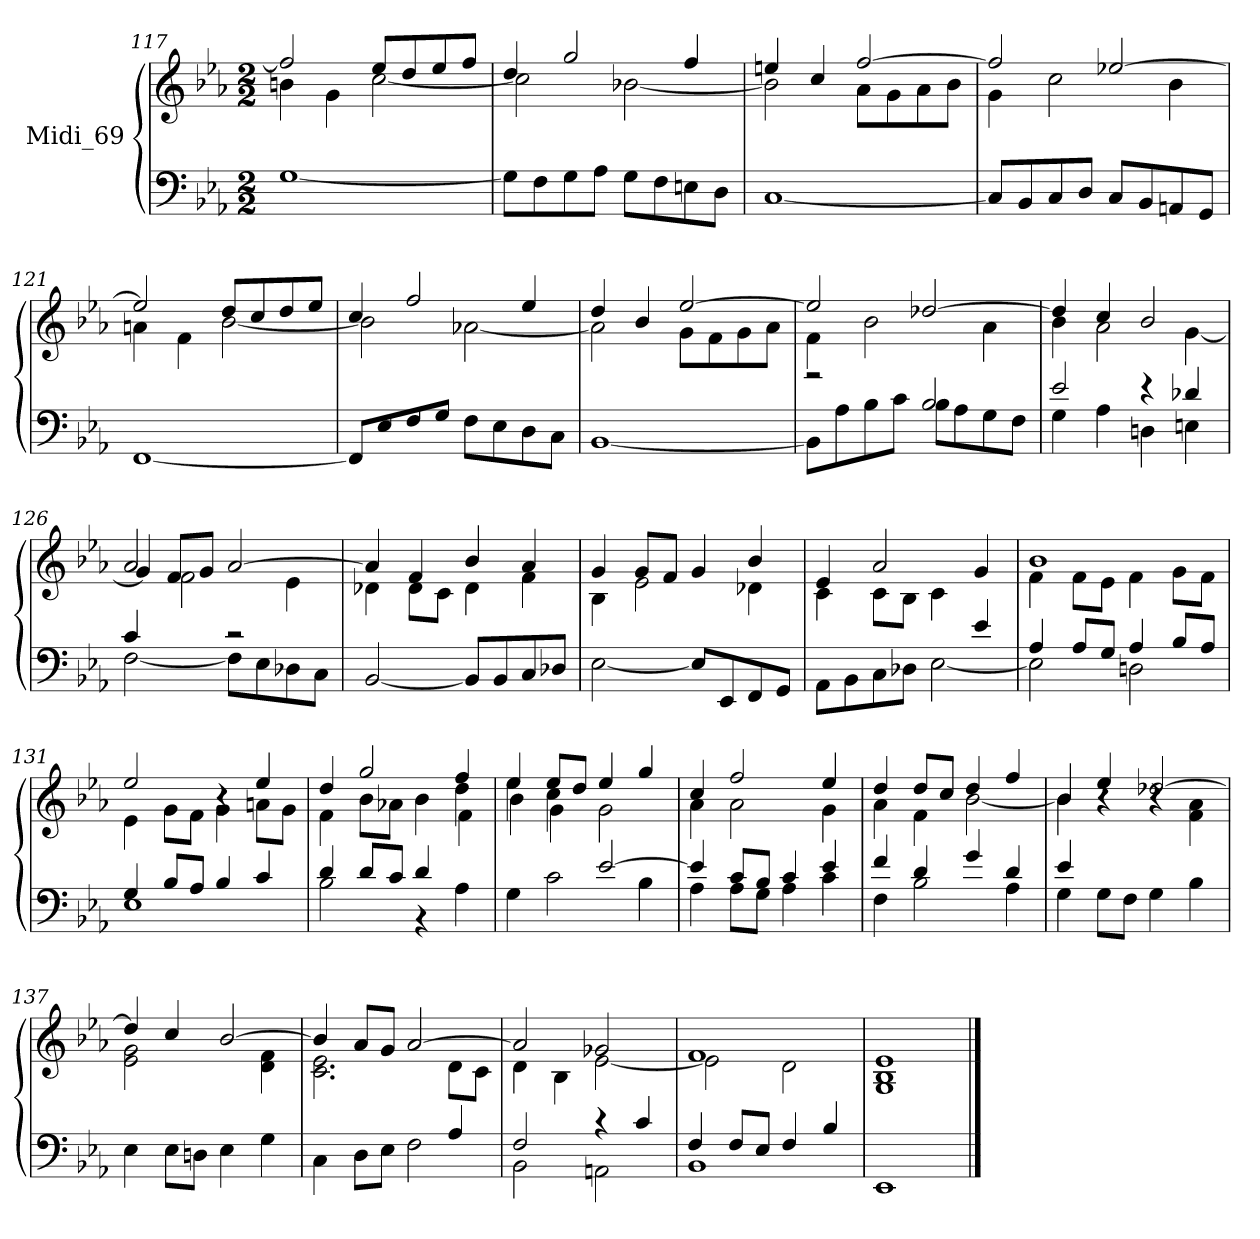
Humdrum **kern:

**kern	**kern
*part1	*part1
*staff2	*staff1
*I"Midi_69	*
*clefF4	*clefG2
*k[b-e-a-]	*k[b-e-a-]
*E-:	*E-:
*M2/2	*M2/2
=117	=117
*^	*^
1ryy	[1G\	2ff/]	4bn\
.	.	.	4g\
.	.	8ee-/L	[2cc\
.	.	8dd/	.
.	.	8ee-/	.
.	.	8ff/J	.
!!LO:LB:g=z
=118	=118	=118	=118
*	*	*	*^
1ryy	8G\L]	4dd/	2cc\]	1ryy
.	8F\	.	.	.
.	8G\	2gg/	.	.
.	8A-\J	.	.	.
.	8G\L	.	[2b-X\	.
.	8F\	.	.	.
.	8En\	4ff/	.	.
.	8D\J	.	.	.
=119	=119	=119	=119	=119
1ryy	[1C\	4een/	2b-\]	1ryy
.	.	4cc/	.	.
.	.	[2ff/	8a-\L	.
.	.	.	8g\	.
.	.	.	8a-\	.
.	.	.	8b-\J	.
=120	=120	=120	=120	=120
1ryy	8C/L]	2ff/]	4g\	1ryy
.	8BB-/	.	.	.
.	8C/	.	2cc\	.
.	8D/J	.	.	.
.	8C/L	[2ee-X/	.	.
.	8BB-/	.	.	.
.	8AAn/	.	4b-\	.
.	8GG/J	.	.	.
=121	=121	=121	=121	=121
1ryy	[1FF\	2ee-/]	4an\	1ryy
.	.	.	4f\	.
.	.	8ddL	[2b-\	.
.	.	8cc	.	.
.	.	8dd	.	.
.	.	8ee-J	.	.
!!LO:LB:g=z	!!	!!
=122	=122	=122	=122	=122
1ryy	8FF/L]	4cc/	2b-\]	1ryy
.	8E-/	.	.	.
.	8F/	2ff/	.	.
.	8G/J	.	.	.
.	8FL	.	[2a-X\	.
.	8E-	.	.	.
.	8D	4ee-/	.	.
.	8CJ	.	.	.
=123	=123	=123	=123	=123
1ryy	[1BB-\	4dd/	2a-\]	1ryy
.	.	4b-/	.	.
.	.	[2ee-/	8g\L	.
.	.	.	8f\	.
.	.	.	8g\	.
.	.	.	8a-\J	.
=124	=124	=124	=124	=124
2r	8BB-L]	2ee-/]	4f\	1ryy
.	8A-	.	.	.
.	8B-	.	2b-\	.
.	8cJ	.	.	.
2B-/	8B-\L	[2dd-X/	.	.
.	8A-\	.	.	.
.	8G\	.	4a-\	.
.	8F\J	.	.	.
=125	=125	=125	=125	=125
2e-/	4G\	4dd-/]	4b-\	1ryy
.	4A-\	4cc/	2a-\	.
4r	4Dn\	2b-/	.	.
4d-X/	4En\	.	[4g\	.
!!LO:LB:g=z	!!	!!
=126	=126	=126	=126	=126
4c/	[2F\	2a-/	4g/]	4ryy
4ryy	.	.	8f/L	2f\
.	.	.	8g/J	.
2r	8F\L]	[2a-/	4ryy	.
.	8E-\	.	.	.
.	8D-X\	.	4e-\	4ryy
.	8C\J	.	.	.
=127	=127	=127	=127	=127
1ryy	[2BB-/	4a-/]	4d-X\	1ryy
.	.	4f/	8d-\L	.
.	.	.	8c\J	.
.	8BB-/L]	4b-/	4d-\	.
.	8BB-/	.	.	.
.	8C/	4a-/	4f\	.
.	8D-X/J	.	.	.
=128	=128	=128	=128	=128
1ryy	[2E-\	4g/	4B-\	1ryy
.	.	8g/L	2e-\	.
.	.	8f/J	.	.
.	8E-/L]	4g/	.	.
.	8EE-/	.	.	.
.	8FF/	4b-/	4d-X\	.
.	8GG/J	.	.	.
=129	=129	=129	=129	=129
2ryy	8AA-\L	4e-/	4c\	1ryy
.	8BB-\	.	.	.
.	8C\	2a-/	8c\L	.
.	8D-X\J	.	8B-\J	.
4ryy	[2E-\	.	4c\	.
4e-/	.	4g/	4ryy	.
!!LO:LB:g=z	!!	!!
=130	=130	=130	=130	=130
4A-/	2E-\]	1b-/	4f\	1ryy
8A-L	.	.	8f\L	.
8GJ	.	.	8e-\J	.
4A-/	2Dn\	.	4f\	.
8B-/L	.	.	8g\L	.
8A-/J	.	.	8f\J	.
=131	=131	=131	=131	=131
4G/	1E-\	2ee-/	4e-\	1ryy
8B-/L	.	.	8g\L	.
8A-/J	.	.	8f\J	.
4B-/	.	4r	4g\	.
4c/	.	4ee-/	8an\L	.
.	.	.	8g\J	.
=132	=132	=132	=132	=132
4d/	2B-\	4dd/	4f\	2ryy
8d/L	.	2gg/	8b-\L	.
8c/J	.	.	8a-X\J	.
4d/	4r	.	4b-\	4ryy
4ryy	4A-\	4ff/	4dd\	4f\
=133	=133	=133	=133	=133
2ryy	4G\	4ee-/	4ee-\	4b-\
.	2c\	8ee-/L	4cc\	4g\
.	.	8dd/J	.	.
[2e-/	.	4ee-/	2g\	2ryy
.	4B-\	4gg/	.	.
!!LO:LB:g=z	!!	!!
=134	=134	=134	=134	=134
4e-/]	4A-\	4cc/	4a-\	1ryy
8c/L	8A-\L	2ff/	2a-\	.
8B-/J	8G\J	.	.	.
4c/	4A-\	.	.	.
4e-/	4c\	4ee-/	4g\	.
=135	=135	=135	=135	=135
4f/	4F\	4dd/	4a-\	1ryy
4d/	2B-\	8ddL	4f\	.
.	.	8ccJ	.	.
4g/	.	4dd/	[2b-\	.
4d/	4A-\	4ff/	.	.
=136	=136	=136	=136	=136
4e-/	4G\	4b-/	4b-\]	1ryy
4ryy	8GL	4ee-/	4r	.
.	8FJ	.	.	.
2ryy	4G\	[2dd-X/	4r	.
.	4B-\	.	4f\ 4a-\	.
=137	=137	=137	=137	=137
1ryy	4E-\	4dd-/]	2e-\ 2g\	1ryy
.	8E-L	4cc/	.	.
.	8DnJ	.	.	.
.	4E-\	[2b-/	4ryy	.
.	4G\	.	4d\ 4f\	.
*	*	*	*v	*v
!!LO:LB:g=z
=138	=138	=138	=138
4ryy	4C\	4b-/]	2.c\ 2.e-\
2ryy	8DL	8a-/L	.
.	8E-J	8g/J	.
.	2F\	[2a-/	.
4A-/	.	.	8dL
.	.	.	8cJ
=139	=139	=139	=139
2F/	2BB-\	2a-/]	4d\
.	.	.	4B-\
4r	2AAn\	2g-X/	[2e-\
4c/	.	.	.
=140	=140	=140	=140
4F/	1BB-\	1f/	2e-\]
8FL	.	.	.
8E-J	.	.	.
4F/	.	.	2d\
4B-/	.	.	.
=141	=141	=141	=141
1ryy	1EE-\	1e-/	1G\ 1B-\
*v	*v	*	*
*	*v	*v
==	==
*-	*-
